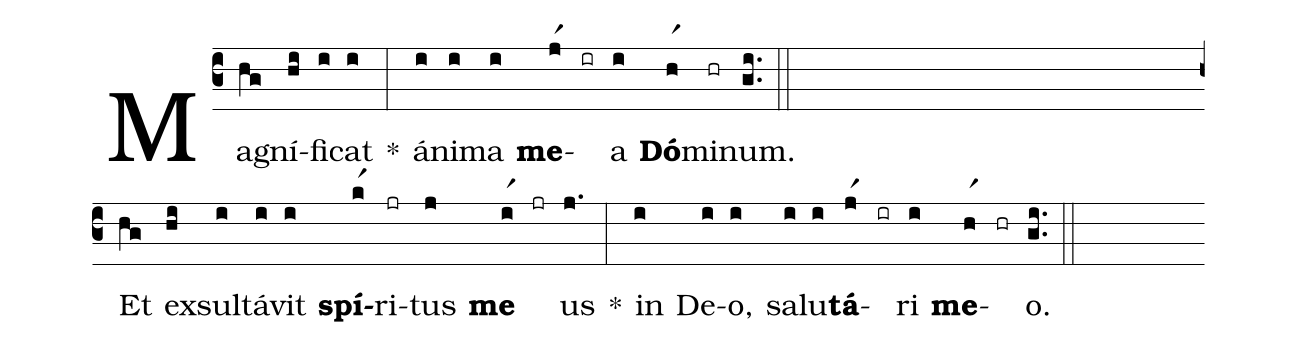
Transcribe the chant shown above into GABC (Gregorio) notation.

%%
(c3)
Mag(hg)ní(hi)fi(i)cat(i) *(:)
á(i)ni(i)ma(i) <b>me</b>-(jr1) (ir) a(i) <b>Dó</b>(hr1)mi(hr)num.(g.i.) (::Z)

Et(hg) ex(hi)sul(i)tá(i)vit(i) <b>spí</b>(kr1)ri(jr)tus(j) <b>me</b>(ir1) (jr) us(j.) *(:)
in(i) De(i)o,(i) sa(i)lu(i)<b>tá</b>-(jr1) (ir) ri(i) <b>me</b>-(hr1) (hr) o.(g.i.) (::)
